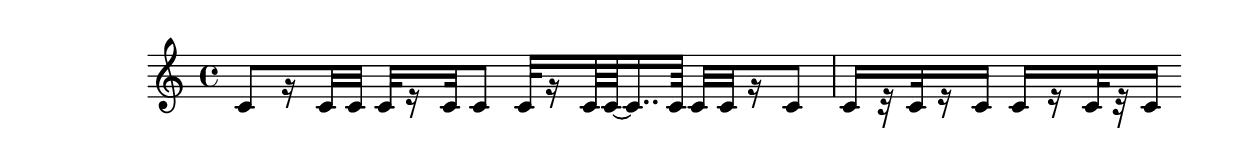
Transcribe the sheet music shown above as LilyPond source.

\version "2.16.0"

\header {
  texidoc = "When a beam goes over a rest, beamlets should be as necessary
  to show the beat structure."
}

\relative c' {
  c8[ r16 c32 c32]
  c32[ r16 c32 c8]
  c32[ r16 c64 c64 ~ c16.. c64]
  c32[ c32 r16 c8]
  c16[ r32 c32 r16 c16]
  c16[ r16 c32 r32 c16]
}
